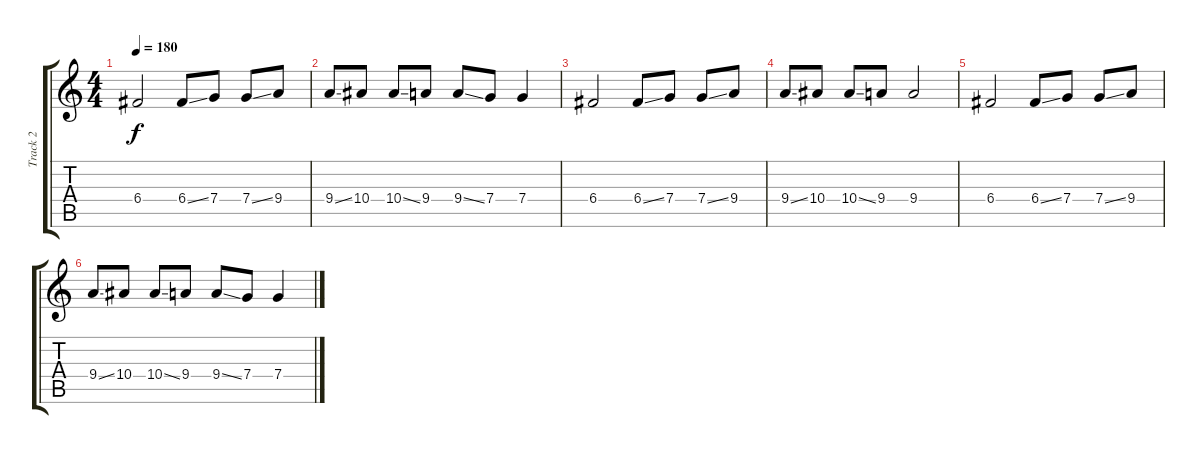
\track ("Track 2" "Track 2") {instrument distortionguitar}
\staff {score tabs}
\tuning (D4 A3 F3 C3 G2 D2) {hide}
\ts (4 4)
\tempo 180
\clef g2
\ks c
6.4.2{dy f} 6.4{ss}.8 7.4.8 7.4{ss}.8 9.4.8 |
9.4{ss}.8 10.4.8 10.4{ss}.8 9.4.8 9.4{ss}.8 7.4.8 7.4.4 |
6.4.2{volume 0} 6.4{ss}.8 7.4.8 7.4{ss}.8 9.4.8 |
9.4{ss}.8 10.4.8 10.4{ss}.8 9.4.8 9.4.2 |
6.4.2 6.4{ss}.8 7.4.8 7.4{ss}.8 9.4.8 |
9.4{ss}.8 10.4.8 10.4{ss}.8 9.4.8 9.4{ss}.8 7.4.8 7.4.4
